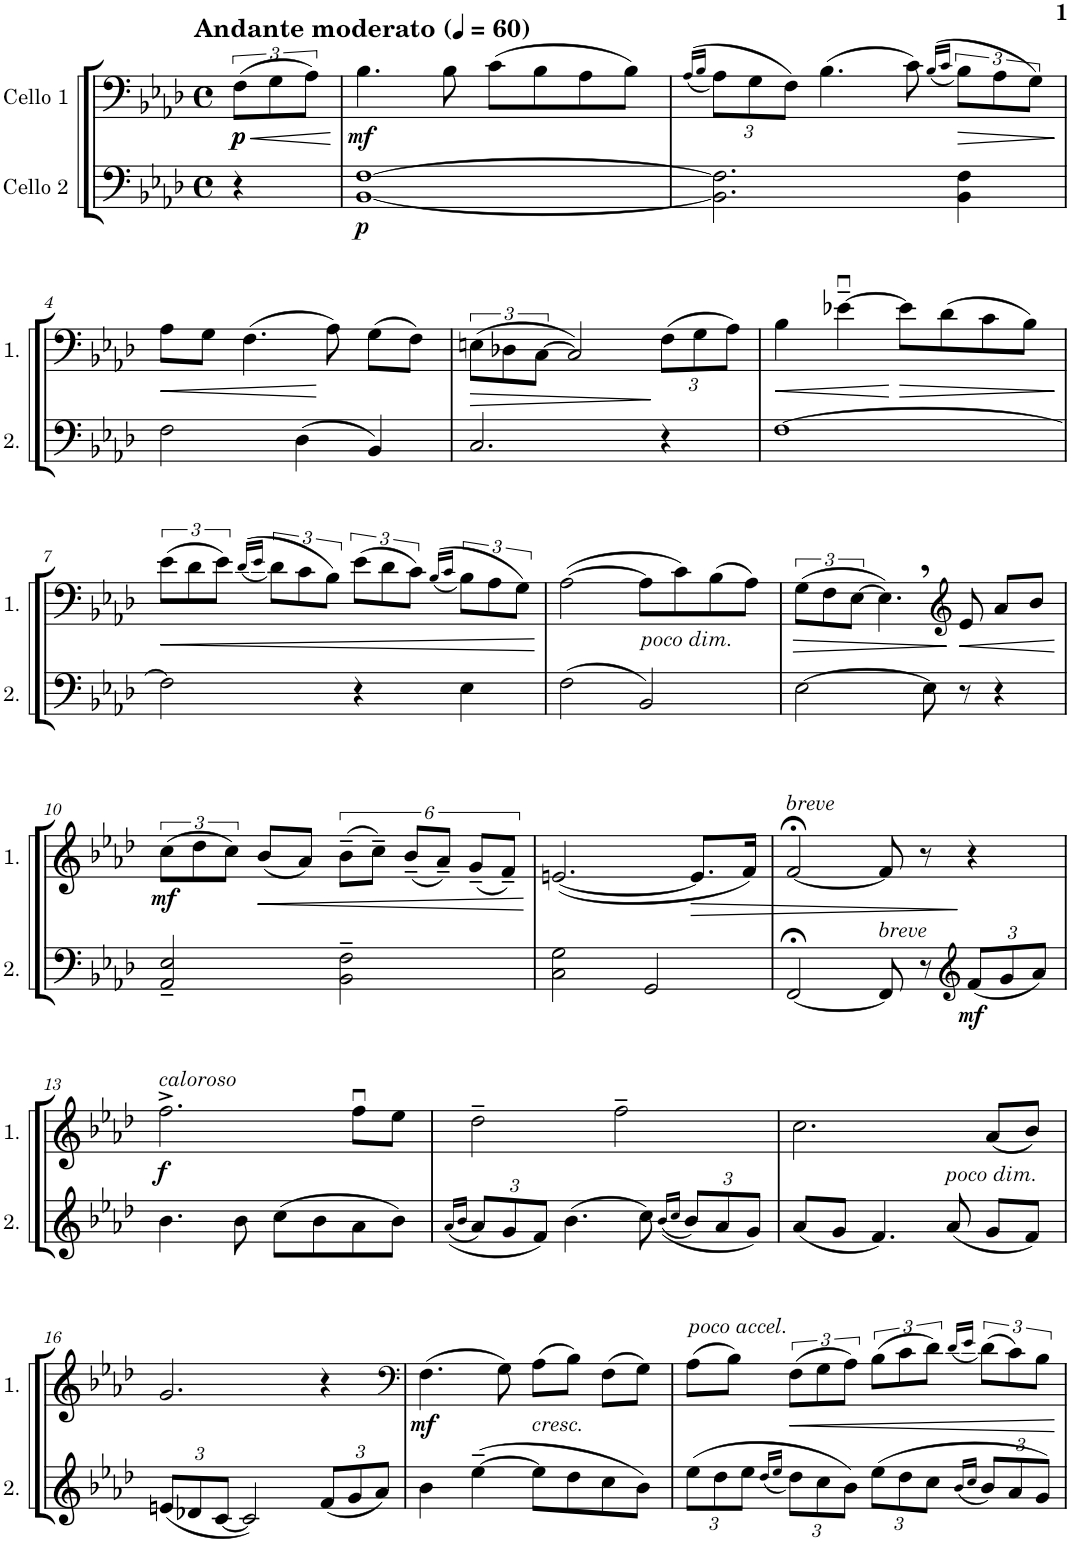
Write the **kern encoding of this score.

**kern	**dynam	**kern	**dynam
*part2	*part2	*part1	*part1
*staff2	*staff2	*staff1	*staff1
*I"Cello 2	*	*I"Cello 1	*
*clefF4	*	*clefF4	*
*k[b-e-a-d-]	*	*k[b-e-a-d-]	*
*M4/4	*	*M4/4	*
*met(c)	*	*met(c)	*
*MM60	*	*MM60	*
=1	=1	=1	=1
!	!	!LO:TX:a:B:t=Andante moderato	!
!	!	!	!LO:HP:b
!	!	!	!LO:DY:n=1:b
!	!	!	!LO:DY:n=2:b
4r	.	(12F\L	< p p
.	.	12G\	.
.	.	12A-\J)	.
.	.	.	[
=2	=2	=2	=2
!	!LO:DY:b	!	!LO:DY:b
[1BB- [1F	p	4.B-\	mf
.	.	8B-\	.
.	.	(8c\L	.
.	.	8B-\	.
.	.	8A-\	.
.	.	8B-\J)	.
=3	=3	=3	=3
.	.	((16qA-/LL	.
.	.	16qB-/JJ	.
*	*	*Xbrackettup	*
2.BB-\] 2.F\]	.	12A-\L)	.
.	.	12G\	.
.	.	12F\J)	.
.	.	(4.B-\	.
.	.	8c\)	.
.	.	((16qB-/LL	.
.	.	16qc/JJ	.
*	*	*brackettup	*
4BB-\ 4F\	.	12B-\L)	.
.	.	12A-\	.
.	.	12G\J)	.
!!LO:LB:g=z
=4	=4	=4	=4
!	!	!	!LO:HP:b
2F\	.	8A-\L	<
.	.	8G\J	.
.	.	(4.F\	.
(4D-\	.	.	.
.	.	8A-\)	[
4BB-/)	.	(8G\L	.
.	.	8F\J)	.
=5	=5	=5	=5
!	!	!	!LO:HP:b
2.C/	.	(12En\L	>
.	.	12D-X\	.
.	.	[12C\J	.
.	.	2C/])	.
*	*	*Xbrackettup	*
4r	.	(12F\L	]
.	.	12G\	.
.	.	12A-\J)	.
=6	=6	=6	=6
!	!	!	!LO:HP:b
[1F	.	4B-\	<
.	.	[4e-Xu~\	.
!	!	!	!LO:HP:n=1:b
.	.	8e-\L]	[ >
.	.	(8d-\	.
.	.	8c\	.
.	.	8B-\J)	.
.	.	.	]
!!LO:LB:g=z
=7	=7	=7	=7
*	*	*brackettup	*
!	!	!	!LO:HP:b
2F\]	.	(12e-\L	<
.	.	12d-\	.
.	.	12e-\J)	.
.	.	((16qd-/LL	.
.	.	16qe-/JJ	.
.	.	12d-\L)	.
.	.	12c\	.
.	.	12B-\J)	.
4r	.	(12e-\L	.
.	.	12d-\	.
.	.	12c\J)	.
.	.	((16qB-/LL	.
.	.	16qc/JJ	.
4E-\	.	12B-\L)	.
.	.	12A-\	.
.	.	12G\J)	.
.	.	.	[
=8	=8	=8	=8
(2F\	.	([2A-\	.
!	!	!LO:TX:b:i:t=poco dim.	!
2BB-/)	.	8A-\L]	.
.	.	8c\)	.
.	.	(8B-\	.
.	.	8A-\J)	.
=9	=9	=9	=9
!	!	!	!LO:HP:b
[2E-\	.	(12G\L	>
.	.	12F\	.
.	.	[12E-\J	.
.	.	4.E-,\])	.
8E-\]	.	.	.
*	*	*clefG2	*
!	!	!	!LO:HP:n=1:b
8r	.	8e-/	] <
4r	.	8a-/L	.
.	.	8b-/J	.
.	.	.	[
!!LO:LB:g=z
=10	=10	=10	=10
!	!	!	!LO:DY:b
2AA-/~ 2E-/~	.	(12cc\L	mf
.	.	12dd-\	.
.	.	12cc\J)	.
!	!	!	!LO:HP:b
.	.	(8b-/L	<
.	.	8a-/J)	.
2BB-\~ 2F\~	.	(12b-~\L	.
.	.	12cc~\J)	.
.	.	(12b-~/L	.
.	.	12a-~/J)	.
.	.	(12g~/L	.
.	.	12f~/J)	.
.	.	.	[
=11	=11	=11	=11
2C\ 2G\	.	([2.en/	.
2GG/	.	.	.
!	!	!	!LO:HP:b
.	.	8.e/L]	>
.	.	16f/Jk)	.
=12	=12	=12	=12
!	!	!LO:TX:a:i:t=breve	!
[2FF;</	.	[2f;</	.
!LO:TX:a:i:t=breve	!	!	!
8FF/]	.	8f/]	.
8r	.	8r	.
*clefG2	*	*	*
*Xbrackettup	*	*	*
!	!LO:DY:b	!	!
(12f/L	mf	4r	]
12g/	.	.	.
12a-/J)	.	.	.
!!LO:LB:g=z
=13	=13	=13	=13
!	!	!LO:TX:a:i:t=caloroso	!
!	!	!	!LO:DY:b
4.b-\	.	2.ff^\	f
8b-\	.	.	.
(8cc\L	.	.	.
8b-\	.	.	.
8a-\	.	8ffu\L	.
8b-\J)	.	8ee-\J	.
=14	=14	=14	=14
((16qa-/LL	.	.	.
16qb-/JJ	.	.	.
12a-/L)	.	2dd-~\	.
12g/	.	.	.
12f/J)	.	.	.
(4.b-\	.	.	.
.	.	2ff~\	.
8cc\)	.	.	.
((16qb-/LL	.	.	.
16qcc/JJ	.	.	.
12b-/L)	.	.	.
12a-/	.	.	.
12g/J)	.	.	.
=15	=15	=15	=15
(8a-/L	.	2.cc\	.
8g/J	.	.	.
4.f/)	.	.	.
(8a-/	.	.	.
!	!	!LO:TX:b:i:t=poco dim.	!
8g/L	.	(8a-/L	.
8f/J)	.	8b-/J)	.
!!LO:LB:g=z
=16	=16	=16	=16
(12en/L	.	2.g/	.
12d-X/	.	.	.
[12c/J	.	.	.
2c/])	.	.	.
(12f/L	.	4r	.
12g/	.	.	.
12a-/J)	.	.	.
=17	=17	=17	=17
*	*	*clefF4	*
!	!	!	!LO:DY:b
4b-\	.	(4.F\	mf
([4ee-~\	.	.	.
.	.	8G\)	.
!	!	!LO:TX:b:i:t=cresc.	!
8ee-\L]	.	(8A-\L	.
8dd-\	.	8B-\J)	.
8cc\	.	(8F\L	.
8b-\J)	.	8G\J)	.
=18	=18	=18	=18
!	!	!LO:TX:a:i:t=poco accel.	!
(12ee-\L	.	(8A-\L	.
12dd-\	.	.	.
.	.	8B-\J)	.
12ee-\J	.	.	.
(16qdd-/LL	.	.	.
16qee-/JJ	.	.	.
!	!	!	!LO:HP:b
12dd-\L)	.	(12F\L	<
12cc\	.	12G\	.
12b-\J)	.	12A-\J)	.
(12ee-\L	.	(12B-\L	.
12dd-\	.	12c\	.
12cc\J	.	12d-\J)	.
(16qb-/LL	.	(16qd-/LL	.
16qcc/JJ	.	16qe-/JJ	.
12b-/L)	.	(12d-\L)	.
12a-/	.	12c\)	.
12g/J)	.	12B-\J	.
.	.	.	[
=	=	=	=
*-	*-	*-	*-
